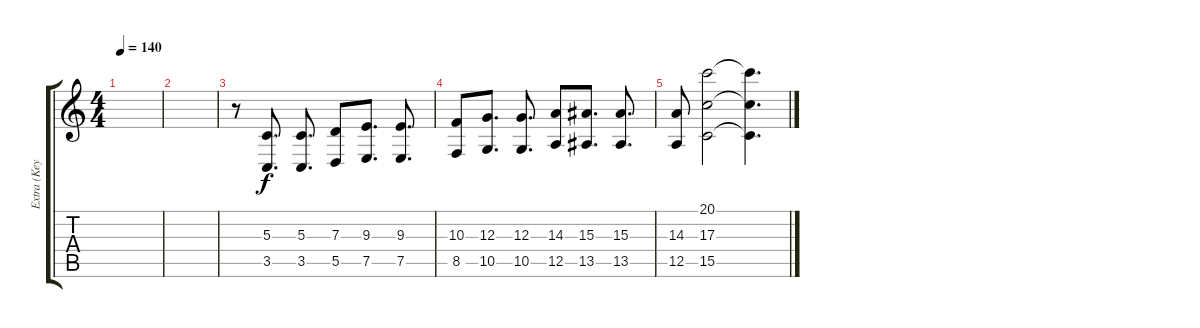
\track ("Extra (Keyboard)" "Extra (Key") {instrument stringensemble1}
\staff {score tabs}
\tuning (E4 B3 G3 D3 A2 E2) {hide}
\ts (4 4)
\tempo 140
\clef g2
\ks c
|
|
r.8 (5.3 3.5).8{d} (5.3 3.5).8{d} (7.3 5.5).8 (9.3 7.5).8{d} (9.3 7.5).8{d} |
(10.3 8.5).8 (12.3 10.5).8{d} (12.3 10.5).8{d} (14.3 12.5).8 (15.3 13.5).8{d} (15.3 13.5).8{d} |
(14.3 12.5).8 (20.1 17.3 15.5).2 (20.1{t} 17.3{t} 15.5{t}).4{d}
